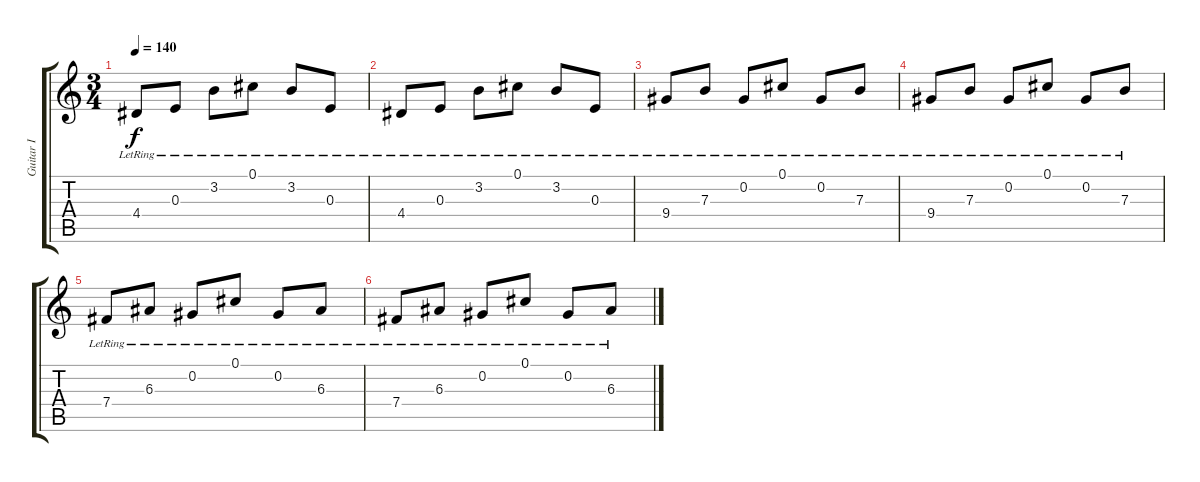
\track ("Guitar I" "Guitar I") {instrument distortionguitar}
\staff {score tabs}
\tuning (Db4 Ab3 E3 B2 Gb2 Db2) {hide}
\ts (3 4)
\tempo 140
\clef g2
\ks c
4.4{lr}.8{dy f} 0.3{lr}.8 3.2{lr}.8 0.1{lr}.8 3.2{lr}.8{volume 1} 0.3{lr}.8 |
4.4{lr}.8 0.3{lr}.8 3.2{lr}.8 0.1{lr}.8 3.2{lr}.8 0.3{lr}.8 |
9.4{lr}.8 7.3{lr}.8 0.2{lr}.8 0.1{lr}.8 0.2{lr}.8 7.3{lr}.8 |
9.4{lr}.8 7.3{lr}.8 0.2{lr}.8 0.1{lr}.8 0.2{lr}.8 7.3{lr}.8 |
7.4{lr}.8 6.3{lr}.8 0.2{lr}.8 0.1{lr}.8 0.2{lr}.8 6.3{lr}.8 |
7.4{lr}.8 6.3{lr}.8 0.2{lr}.8 0.1{lr}.8 0.2{lr}.8 6.3{lr}.8
